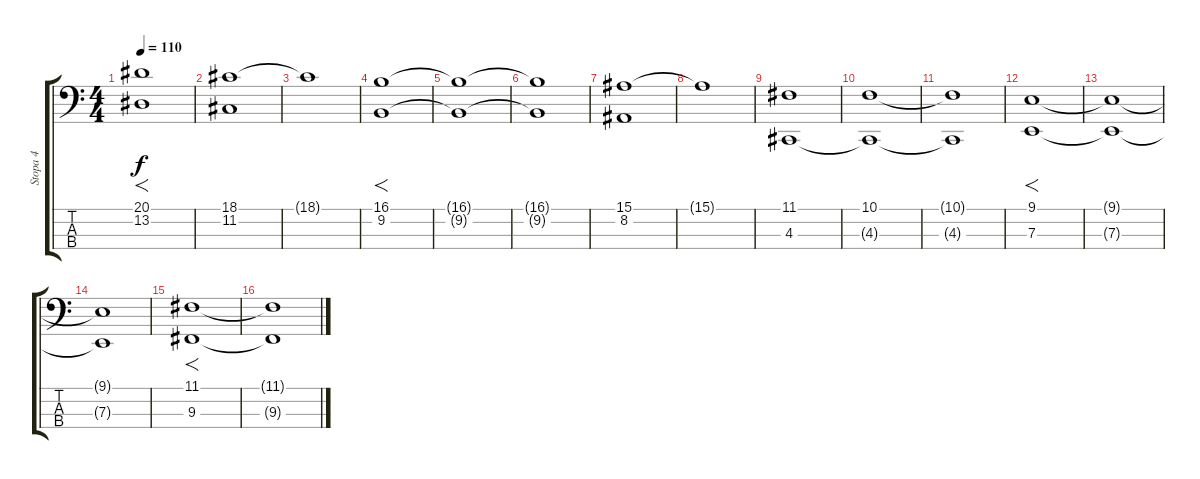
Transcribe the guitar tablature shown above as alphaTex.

\track ("Stopa 4" "Stopa 4") {instrument frenchhorn}
\staff {score tabs}
\tuning (G2 D2 A1 E1) {hide}
\ts (4 4)
\section ("" "")
\tempo 110
\clef f4
\ks c
(20.1 13.2).1{f dy f} |
(18.1 11.2).1 |
18.1{t}.1 |
(16.1 9.2).1{f} |
(16.1{t} 9.2{t}).1 |
(16.1{t} 9.2{t}).1 |
(15.1 8.2).1 |
15.1{t}.1 |
(11.1 4.3).1 |
(10.1 4.3{t}).1 |
(10.1{t} 4.3{t}).1 |
(9.1 7.3).1{f} |
(9.1{t} 7.3{t}).1 |
(9.1{t} 7.3{t}).1 |
(11.1 9.3).1{f} |
(11.1{t} 9.3{t}).1
